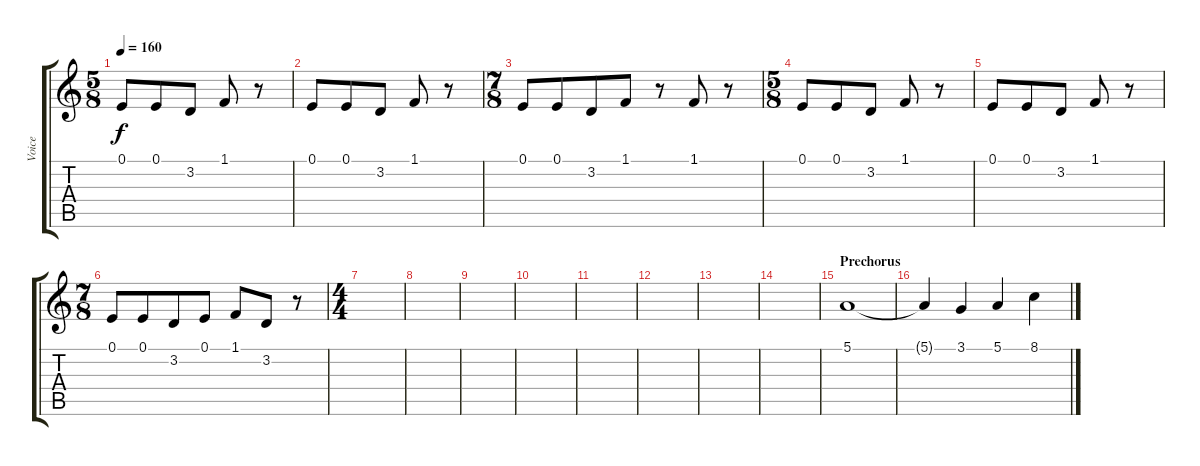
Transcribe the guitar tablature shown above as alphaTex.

\track ("Voice" "Voice") {instrument flute}
\staff {score tabs}
\tuning (E4 B3 G3 D3 A2 E2) {hide}
\ts (5 8)
\tempo 160
\clef g2
\ks c
0.1.8{dy f} 0.1.8 3.2.8 1.1.8 r.8 |
0.1.8 0.1.8 3.2.8 1.1.8 r.8 |
\ts (7 8)
0.1.8 0.1.8 3.2.8 1.1.8 r.8 1.1.8 r.8 |
\ts (5 8)
0.1.8 0.1.8 3.2.8 1.1.8 r.8 |
0.1.8 0.1.8 3.2.8 1.1.8 r.8 |
\ts (7 8)
0.1.8 0.1.8 3.2.8 0.1.8 1.1.8 3.2.8 r.8 |
\ts (4 4)
|
|
|
|
|
|
|
|
\section ("" "Prechorus")
5.1.1 |
5.1{t}.4 3.1.4 5.1.4 8.1.4
